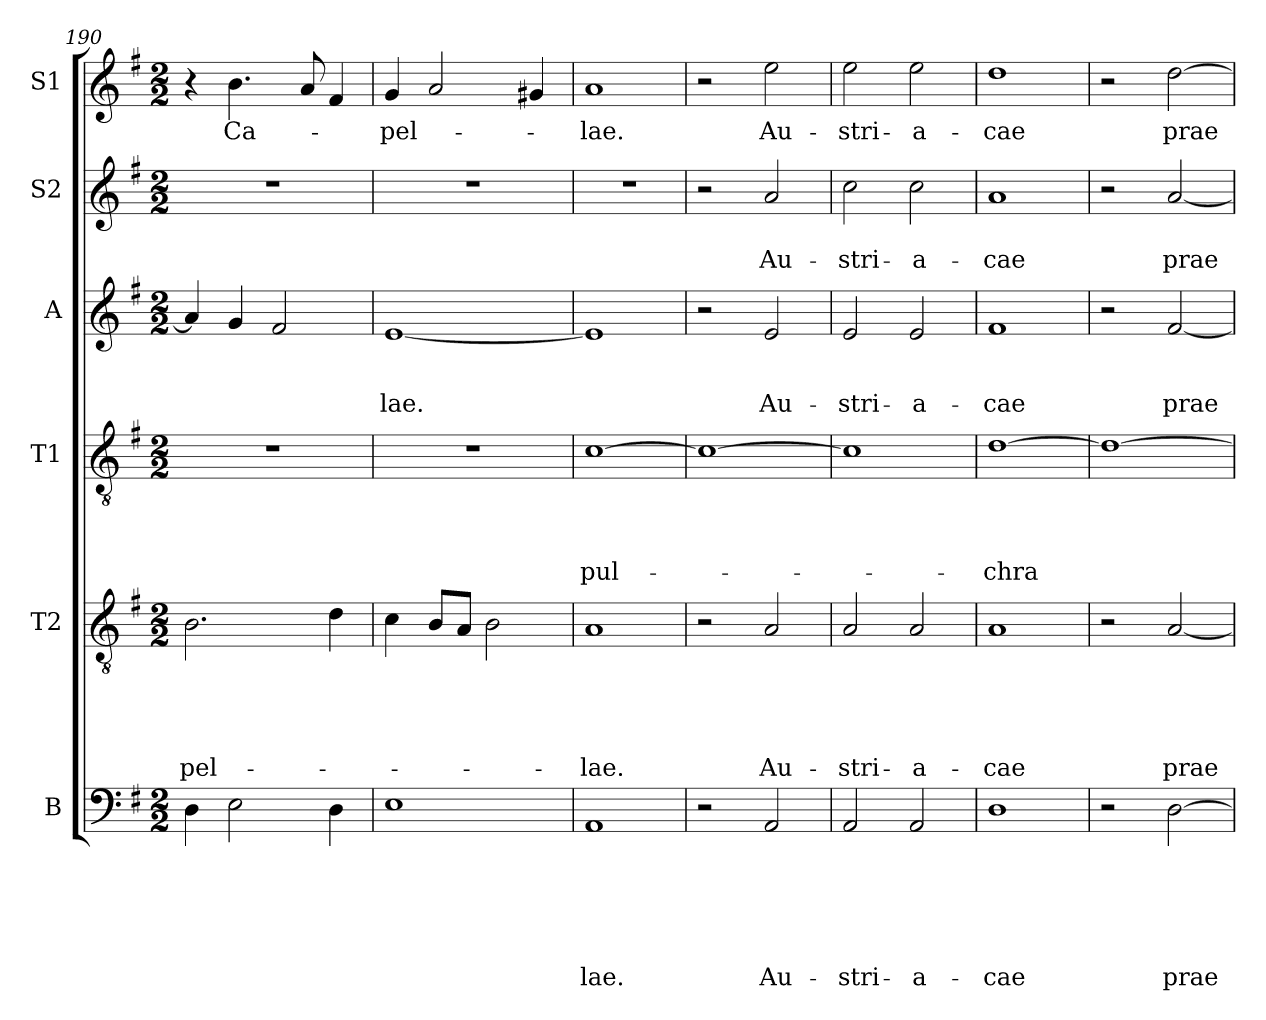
**kern	**text	**text	**text	**text	**text	**text	**kern	**text	**text	**text	**text	**text	**kern	**text	**text	**text	**text	**kern	**text	**text	**text	**kern	**text	**text	**kern	**text
*part6	*part6	*part6	*part6	*part6	*part6	*part6	*part5	*part5	*part5	*part5	*part5	*part5	*part4	*part4	*part4	*part4	*part4	*part3	*part3	*part3	*part3	*part2	*part2	*part2	*part1	*part1
*staff6	*staff6	*staff6	*staff6	*staff6	*staff6	*staff6	*staff5	*staff5	*staff5	*staff5	*staff5	*staff5	*staff4	*staff4	*staff4	*staff4	*staff4	*staff3	*staff3	*staff3	*staff3	*staff2	*staff2	*staff2	*staff1	*staff1
*I"B	*	*	*	*	*	*	*I"T2	*	*	*	*	*	*I"T1	*	*	*	*	*I"A	*	*	*	*I"S2	*	*	*I"S1	*
*I'B	*	*	*	*	*	*	*I'T2	*	*	*	*	*	*I'T1	*	*	*	*	*I'A	*	*	*	*I'S2	*	*	*I'S1	*
*clefF4	*	*	*	*	*	*	*clefGv2	*	*	*	*	*	*clefGv2	*	*	*	*	*clefG2	*	*	*	*clefG2	*	*	*clefG2	*
*k[f#]	*	*	*	*	*	*	*k[f#]	*	*	*	*	*	*k[f#]	*	*	*	*	*k[f#]	*	*	*	*k[f#]	*	*	*k[f#]	*
*G:	*	*	*	*	*	*	*G:	*	*	*	*	*	*G:	*	*	*	*	*G:	*	*	*	*G:	*	*	*G:	*
*M2/2	*	*	*	*	*	*	*M2/2	*	*	*	*	*	*M2/2	*	*	*	*	*M2/2	*	*	*	*M2/2	*	*	*M2/2	*
=190	=190	=190	=190	=190	=190	=190	=190	=190	=190	=190	=190	=190	=190	=190	=190	=190	=190	=190	=190	=190	=190	=190	=190	=190	=190	=190
!	!	!	!	!	!	!	!	!	!	!	!	!LO:LY:b	!	!	!	!	!	!	!	!	!	!	!	!	!	!
4D\	.	.	.	.	.	.	2.B\	.	.	.	.	-pel-	1r	.	.	.	.	4a/]	.	.	.	1r	.	.	4r	.
!	!	!	!	!	!	!	!	!	!	!	!	!	!	!	!	!	!	!	!	!	!	!	!	!	!	!LO:LY:b
2E\	.	.	.	.	.	.	.	.	.	.	.	.	.	.	.	.	.	4g/	.	.	.	.	.	.	4.b\	Ca-
.	.	.	.	.	.	.	.	.	.	.	.	.	.	.	.	.	.	2f#/	.	.	.	.	.	.	.	.
.	.	.	.	.	.	.	.	.	.	.	.	.	.	.	.	.	.	.	.	.	.	.	.	.	8a/	.
4D\	.	.	.	.	.	.	4d\	.	.	.	.	.	.	.	.	.	.	.	.	.	.	.	.	.	4f#/	.
!!LO:LB:g=z
=191	=191	=191	=191	=191	=191	=191	=191	=191	=191	=191	=191	=191	=191	=191	=191	=191	=191	=191	=191	=191	=191	=191	=191	=191	=191	=191
!	!	!	!	!	!	!	!	!	!	!	!	!	!	!	!	!	!	!	!	!	!LO:LY:b	!	!	!	!	!LO:LY:b
1E	.	.	.	.	.	.	4c\	.	.	.	.	.	1r	.	.	.	.	[<1e	.	.	-lae.	1r	.	.	4g/	-pel-
.	.	.	.	.	.	.	8B/L	.	.	.	.	.	.	.	.	.	.	.	.	.	.	.	.	.	2a/	.
.	.	.	.	.	.	.	8A/J	.	.	.	.	.	.	.	.	.	.	.	.	.	.	.	.	.	.	.
.	.	.	.	.	.	.	2B\	.	.	.	.	.	.	.	.	.	.	.	.	.	.	.	.	.	.	.
.	.	.	.	.	.	.	.	.	.	.	.	.	.	.	.	.	.	.	.	.	.	.	.	.	4g#/	.
=192	=192	=192	=192	=192	=192	=192	=192	=192	=192	=192	=192	=192	=192	=192	=192	=192	=192	=192	=192	=192	=192	=192	=192	=192	=192	=192
!	!	!	!	!	!	!LO:LY:b	!	!	!	!	!	!LO:LY:b	!	!	!	!	!LO:LY:b	!	!	!	!	!	!	!	!	!LO:LY:b
1AA	.	.	.	.	.	-lae.	1A	.	.	.	.	-lae.	[>1c	.	.	.	pul-	1e]	.	.	.	1r	.	.	1a	-lae.
=193	=193	=193	=193	=193	=193	=193	=193	=193	=193	=193	=193	=193	=193	=193	=193	=193	=193	=193	=193	=193	=193	=193	=193	=193	=193	=193
2r	.	.	.	.	.	.	2r	.	.	.	.	.	1c_	.	.	.	.	2r	.	.	.	2r	.	.	2r	.
!	!	!	!	!	!	!LO:LY:b	!	!	!	!	!	!LO:LY:b	!	!	!	!	!	!	!	!	!LO:LY:b	!	!	!LO:LY:b	!	!LO:LY:b
2AA/	.	.	.	.	.	Au-	2A/	.	.	.	.	Au-	.	.	.	.	.	2e/	.	.	Au-	2a/	.	Au-	2ee\	Au-
=194	=194	=194	=194	=194	=194	=194	=194	=194	=194	=194	=194	=194	=194	=194	=194	=194	=194	=194	=194	=194	=194	=194	=194	=194	=194	=194
!	!	!	!	!	!	!LO:LY:b	!	!	!	!	!	!LO:LY:b	!	!	!	!	!	!	!	!	!LO:LY:b	!	!	!LO:LY:b	!	!LO:LY:b
2AA/	.	.	.	.	.	-stri-	2A/	.	.	.	.	-stri-	1c]	.	.	.	.	2e/	.	.	-stri-	2cc\	.	-stri-	2ee\	-stri-
!	!	!	!	!	!	!LO:LY:b	!	!	!	!	!	!LO:LY:b	!	!	!	!	!	!	!	!	!LO:LY:b	!	!	!LO:LY:b	!	!LO:LY:b
2AA/	.	.	.	.	.	-a-	2A/	.	.	.	.	-a-	.	.	.	.	.	2e/	.	.	-a-	2cc\	.	-a-	2ee\	-a-
=195	=195	=195	=195	=195	=195	=195	=195	=195	=195	=195	=195	=195	=195	=195	=195	=195	=195	=195	=195	=195	=195	=195	=195	=195	=195	=195
!	!	!	!	!	!	!LO:LY:b	!	!	!	!	!	!LO:LY:b	!	!	!	!	!LO:LY:b	!	!	!	!LO:LY:b	!	!	!LO:LY:b	!	!LO:LY:b
1D	.	.	.	.	.	-cae	1A	.	.	.	.	-cae	[>1d	.	.	.	-chra	1f#	.	.	-cae	1a	.	-cae	1dd	-cae
=196	=196	=196	=196	=196	=196	=196	=196	=196	=196	=196	=196	=196	=196	=196	=196	=196	=196	=196	=196	=196	=196	=196	=196	=196	=196	=196
2r	.	.	.	.	.	.	2r	.	.	.	.	.	1d_	.	.	.	.	2r	.	.	.	2r	.	.	2r	.
!	!	!	!	!	!	!LO:LY:b	!	!	!	!	!	!LO:LY:b	!	!	!	!	!	!	!	!	!LO:LY:b	!	!	!LO:LY:b	!	!LO:LY:b
[>2D\	.	.	.	.	.	prae-	[<2A/	.	.	.	.	prae-	.	.	.	.	.	[<2f#/	.	.	prae-	[<2a/	.	prae-	[>2dd\	prae-
=	=	=	=	=	=	=	=	=	=	=	=	=	=	=	=	=	=	=	=	=	=	=	=	=	=	=
*-	*-	*-	*-	*-	*-	*-	*-	*-	*-	*-	*-	*-	*-	*-	*-	*-	*-	*-	*-	*-	*-	*-	*-	*-	*-	*-
